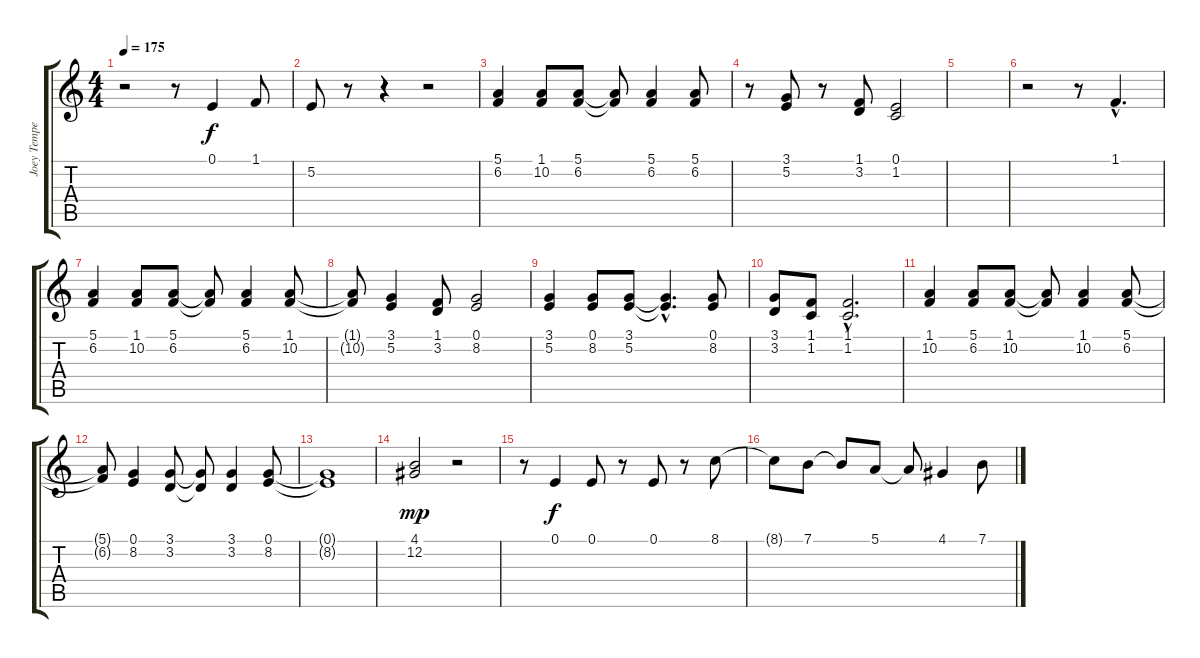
\track ("Joey Tempest" "Joey Tempe") {instrument lead6voice}
\staff {score tabs}
\tuning (E4 B3 G3 D3 A2 E2) {hide}
\ts (4 4)
\tempo 175
\clef g2
\ks c
r.2{dy f} r.8 0.1.4 1.1.8 |
5.2.8 r.8 r.4 r.2 |
(5.1 6.2).4 (1.1 10.2).8 (5.1 6.2).8 (5.1{t} 6.2{t}).8 (5.1 6.2).4 (5.1 6.2).8 |
r.8 (3.1 5.2).8 r.8 (1.1 3.2).8 (0.1 1.2).2 |
|
r.2 r.8 1.1{hac}.4{d} |
(5.1 6.2).4 (1.1 10.2).8 (5.1 6.2).8 (5.1{t} 6.2{t}).8 (5.1 6.2).4 (1.1 10.2).8 |
(1.1{t} 10.2{t}).8 (3.1 5.2).4 (1.1 3.2).8 (0.1 8.2).2 |
(3.1 5.2).4 (0.1 8.2).8 (3.1 5.2).8 (3.1{hac t} 5.2{hac t}).4{d} (0.1 8.2).8 |
(3.1 3.2).8 (1.1 1.2).8 (1.1{hac} 1.2{hac}).2{d} |
(1.1 10.2).4 (5.1 6.2).8 (1.1 10.2).8 (1.1{t} 10.2{t}).8 (1.1 10.2).4 (5.1 6.2).8 |
(5.1{t} 6.2{t}).8 (0.1 8.2).4 (3.1 3.2).8 (3.1{t} 3.2{t}).8 (3.1 3.2).4 (0.1 8.2).8 |
(0.1{t} 8.2{t}).1 |
(4.1 12.2).2{dy mp} r.2 |
r.8 0.1.4{dy f} 0.1.8 r.8 0.1.8 r.8 8.1.8 |
8.1{t}.8 7.1.8 7.1{t}.8 5.1.8 5.1{t}.8 4.1.4 7.1.8
